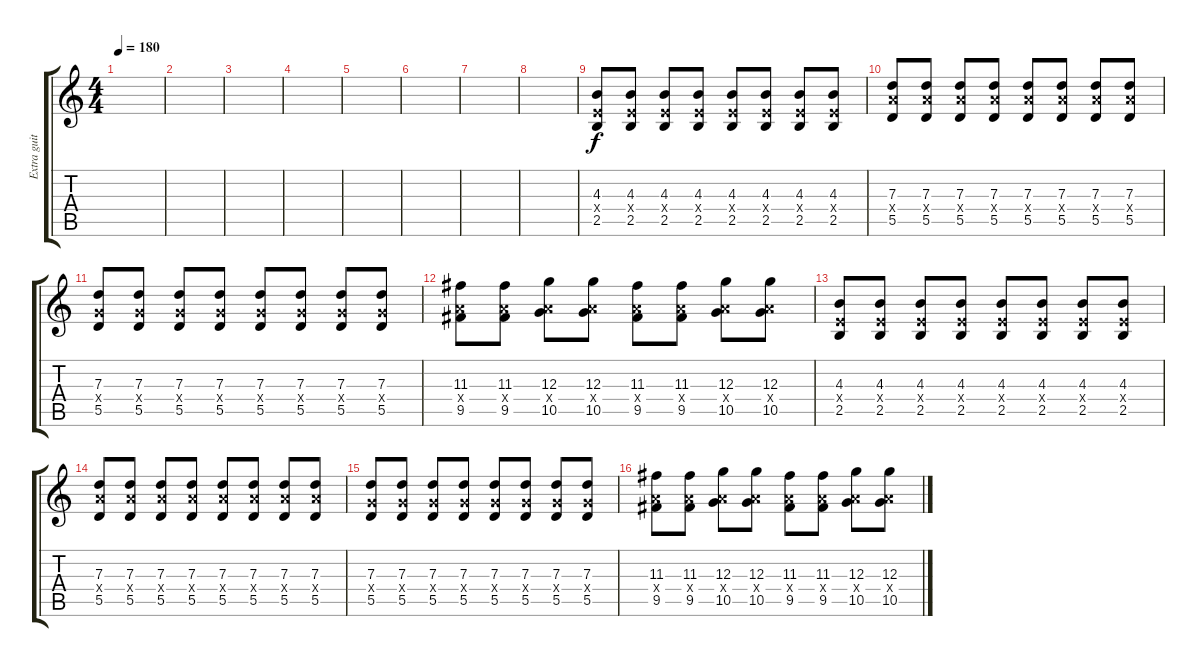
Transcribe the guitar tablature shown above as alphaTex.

\track ("Extra guitar" "Extra guit") {instrument distortionguitar}
\staff {score tabs}
\tuning (E4 B3 G3 D3 A2 D2) {hide}
\ts (4 4)
\tempo 180
\clef g2
\ks c
|
|
|
|
|
|
|
|
(4.3 2.4{x} 2.5).8 (4.3 2.4{x} 2.5).8 (4.3 2.4{x} 2.5).8 (4.3 2.4{x} 2.5).8 (4.3 2.4{x} 2.5).8 (4.3 2.4{x} 2.5).8 (4.3 2.4{x} 2.5).8 (4.3 2.4{x} 2.5).8 |
(7.3 7.4{x} 5.5).8 (7.3 7.4{x} 5.5).8 (7.3 7.4{x} 5.5).8 (7.3 7.4{x} 5.5).8 (7.3 7.4{x} 5.5).8 (7.3 7.4{x} 5.5).8 (7.3 7.4{x} 5.5).8 (7.3 7.4{x} 5.5).8 |
(7.3 5.4{x} 5.5).8 (7.3 5.4{x} 5.5).8 (7.3 5.4{x} 5.5).8 (7.3 5.4{x} 5.5).8 (7.3 5.4{x} 5.5).8 (7.3 5.4{x} 5.5).8 (7.3 5.4{x} 5.5).8 (7.3 5.4{x} 5.5).8 |
(11.3 7.4{x} 9.5).8 (11.3 7.4{x} 9.5).8 (12.3 7.4{x} 10.5).8 (12.3 7.4{x} 10.5).8 (11.3 7.4{x} 9.5).8 (11.3 7.4{x} 9.5).8 (12.3 7.4{x} 10.5).8 (12.3 7.4{x} 10.5).8 |
(4.3 2.4{x} 2.5).8 (4.3 2.4{x} 2.5).8 (4.3 2.4{x} 2.5).8 (4.3 2.4{x} 2.5).8 (4.3 2.4{x} 2.5).8 (4.3 2.4{x} 2.5).8 (4.3 2.4{x} 2.5).8 (4.3 2.4{x} 2.5).8 |
(7.3 7.4{x} 5.5).8 (7.3 7.4{x} 5.5).8 (7.3 7.4{x} 5.5).8 (7.3 7.4{x} 5.5).8 (7.3 7.4{x} 5.5).8 (7.3 7.4{x} 5.5).8 (7.3 7.4{x} 5.5).8 (7.3 7.4{x} 5.5).8 |
(7.3 5.4{x} 5.5).8 (7.3 5.4{x} 5.5).8 (7.3 5.4{x} 5.5).8 (7.3 5.4{x} 5.5).8 (7.3 5.4{x} 5.5).8 (7.3 5.4{x} 5.5).8 (7.3 5.4{x} 5.5).8 (7.3 5.4{x} 5.5).8 |
(11.3 7.4{x} 9.5).8 (11.3 7.4{x} 9.5).8 (12.3 7.4{x} 10.5).8 (12.3 7.4{x} 10.5).8 (11.3 7.4{x} 9.5).8 (11.3 7.4{x} 9.5).8 (12.3 7.4{x} 10.5).8 (12.3 7.4{x} 10.5).8
